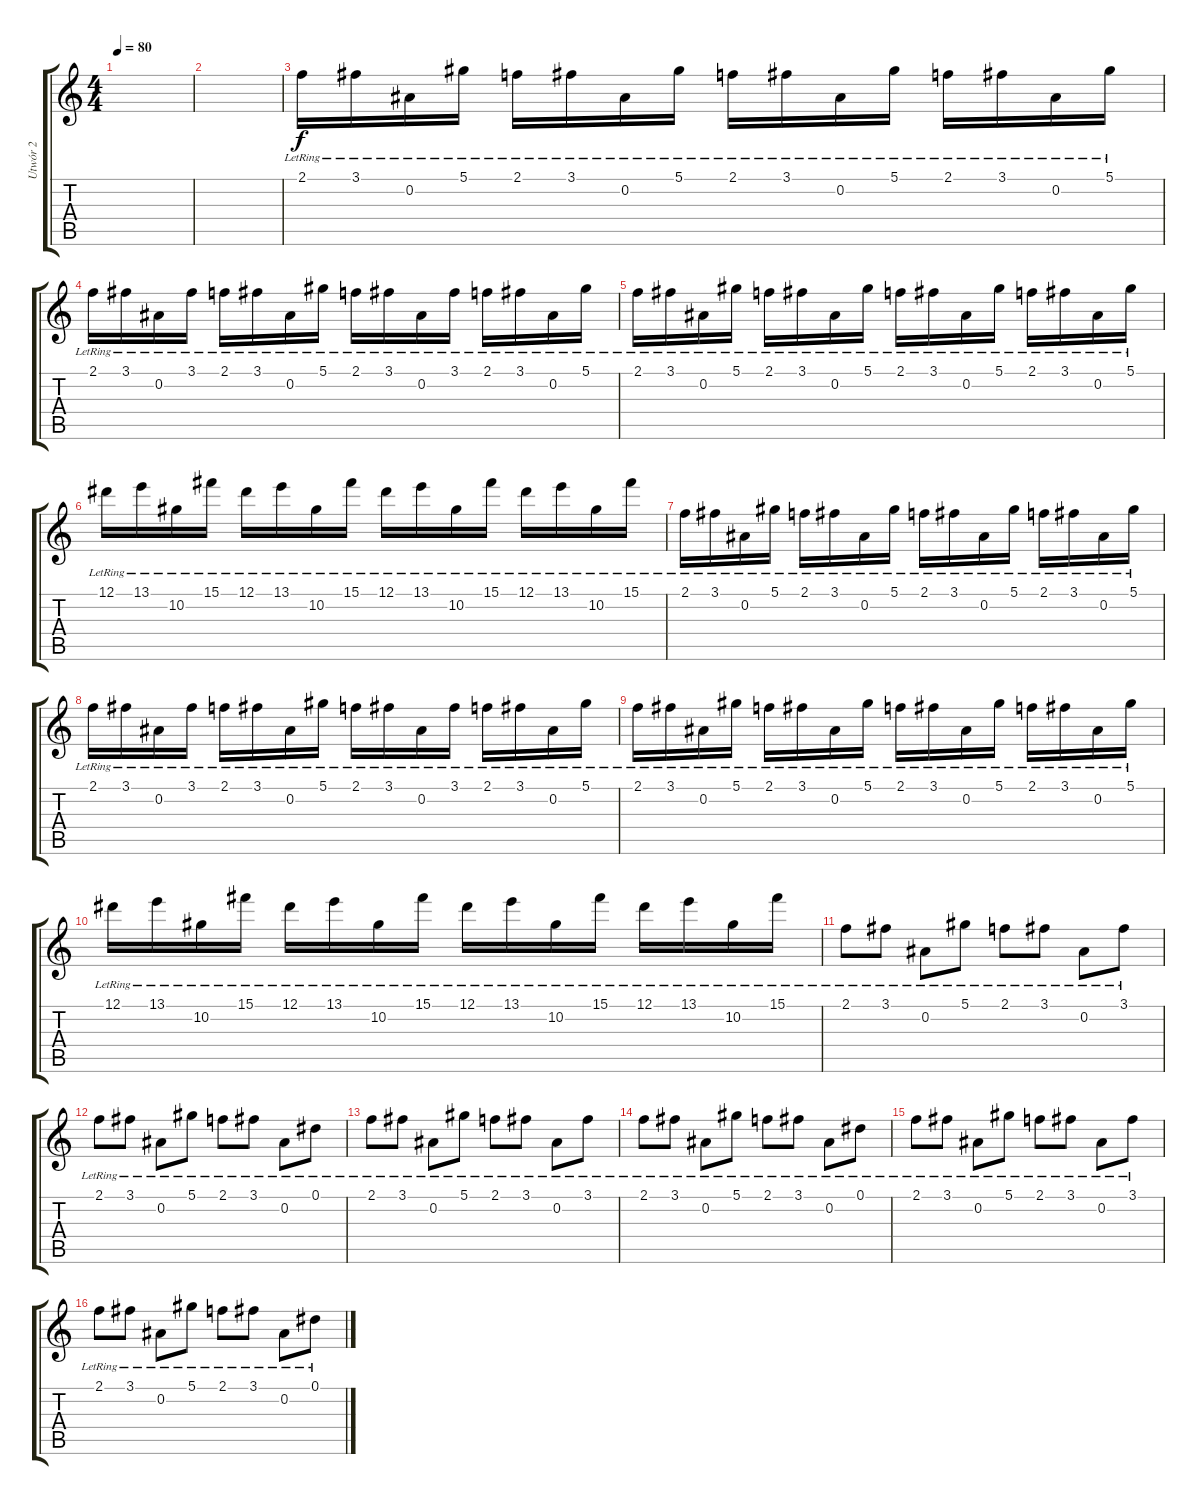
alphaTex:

\track ("Utwór 2" "Utwór 2") {instrument electricguitarjazz}
\staff {score tabs}
\tuning (Eb4 Bb3 Gb3 Db3 Ab2 Eb2) {hide}
\ts (4 4)
\tempo 80
\clef g2
\ks c
|
|
2.1{lr}.16 3.1{lr}.16 0.2{lr}.16 5.1{lr}.16 2.1{lr}.16 3.1{lr}.16 0.2{lr}.16 5.1{lr}.16 2.1{lr}.16 3.1{lr}.16 0.2{lr}.16 5.1{lr}.16 2.1{lr}.16 3.1{lr}.16 0.2{lr}.16 5.1{lr}.16 |
2.1{lr}.16 3.1{lr}.16 0.2{lr}.16 3.1{lr}.16 2.1{lr}.16 3.1{lr}.16 0.2{lr}.16 5.1{lr}.16 2.1{lr}.16 3.1{lr}.16 0.2{lr}.16 3.1{lr}.16 2.1{lr}.16 3.1{lr}.16 0.2{lr}.16 5.1{lr}.16 |
2.1{lr}.16 3.1{lr}.16 0.2{lr}.16 5.1{lr}.16 2.1{lr}.16 3.1{lr}.16 0.2{lr}.16 5.1{lr}.16 2.1{lr}.16 3.1{lr}.16 0.2{lr}.16 5.1{lr}.16 2.1{lr}.16 3.1{lr}.16 0.2{lr}.16 5.1{lr}.16 |
12.1{lr}.16 13.1{lr}.16 10.2{lr}.16 15.1{lr}.16 12.1{lr}.16 13.1{lr}.16 10.2{lr}.16 15.1{lr}.16 12.1{lr}.16 13.1{lr}.16 10.2{lr}.16 15.1{lr}.16 12.1{lr}.16 13.1{lr}.16 10.2{lr}.16 15.1{lr}.16 |
2.1{lr}.16 3.1{lr}.16 0.2{lr}.16 5.1{lr}.16 2.1{lr}.16 3.1{lr}.16 0.2{lr}.16 5.1{lr}.16 2.1{lr}.16 3.1{lr}.16 0.2{lr}.16 5.1{lr}.16 2.1{lr}.16 3.1{lr}.16 0.2{lr}.16 5.1{lr}.16 |
2.1{lr}.16 3.1{lr}.16 0.2{lr}.16 3.1{lr}.16 2.1{lr}.16 3.1{lr}.16 0.2{lr}.16 5.1{lr}.16 2.1{lr}.16 3.1{lr}.16 0.2{lr}.16 3.1{lr}.16 2.1{lr}.16 3.1{lr}.16 0.2{lr}.16 5.1{lr}.16 |
2.1{lr}.16 3.1{lr}.16 0.2{lr}.16 5.1{lr}.16 2.1{lr}.16 3.1{lr}.16 0.2{lr}.16 5.1{lr}.16 2.1{lr}.16 3.1{lr}.16 0.2{lr}.16 5.1{lr}.16 2.1{lr}.16 3.1{lr}.16 0.2{lr}.16 5.1{lr}.16 |
12.1{lr}.16 13.1{lr}.16 10.2{lr}.16 15.1{lr}.16 12.1{lr}.16 13.1{lr}.16 10.2{lr}.16 15.1{lr}.16 12.1{lr}.16 13.1{lr}.16 10.2{lr}.16 15.1{lr}.16 12.1{lr}.16 13.1{lr}.16 10.2{lr}.16 15.1{lr}.16 |
2.1{lr}.8 3.1{lr}.8 0.2{lr}.8 5.1{lr}.8 2.1{lr}.8 3.1{lr}.8 0.2{lr}.8 3.1{lr}.8 |
2.1{lr}.8 3.1{lr}.8 0.2{lr}.8 5.1{lr}.8 2.1{lr}.8 3.1{lr}.8 0.2{lr}.8 0.1{lr}.8 |
2.1{lr}.8 3.1{lr}.8 0.2{lr}.8 5.1{lr}.8 2.1{lr}.8 3.1{lr}.8 0.2{lr}.8 3.1{lr}.8 |
2.1{lr}.8 3.1{lr}.8 0.2{lr}.8 5.1{lr}.8 2.1{lr}.8 3.1{lr}.8 0.2{lr}.8 0.1{lr}.8 |
2.1{lr}.8 3.1{lr}.8 0.2{lr}.8 5.1{lr}.8 2.1{lr}.8 3.1{lr}.8 0.2{lr}.8 3.1{lr}.8 |
2.1{lr}.8 3.1{lr}.8 0.2{lr}.8 5.1{lr}.8 2.1{lr}.8 3.1{lr}.8 0.2{lr}.8 0.1{lr}.8
